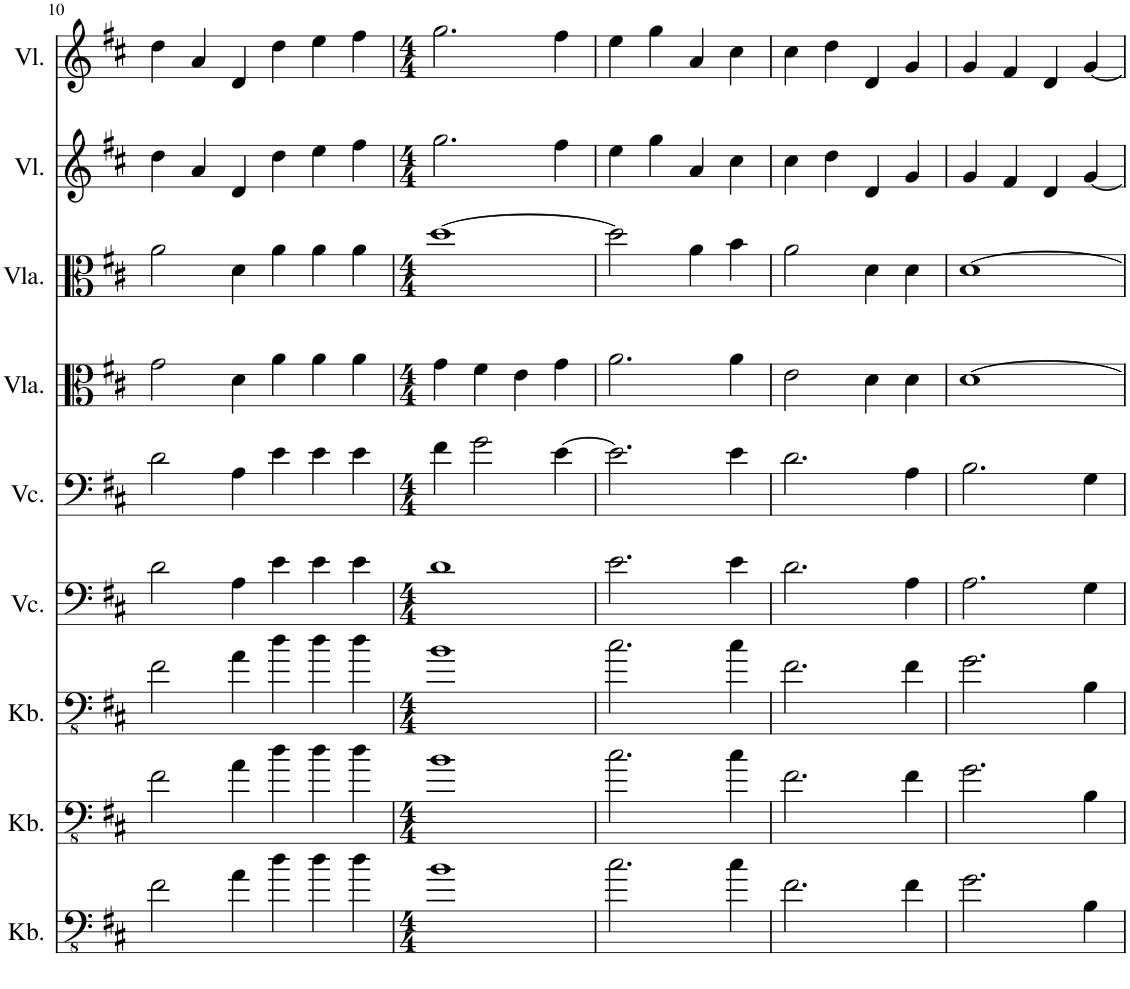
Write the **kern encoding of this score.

**kern	**kern	**kern	**kern	**kern	**kern	**kern	**kern	**kern
*part9	*part8	*part7	*part6	*part5	*part4	*part3	*part2	*part1
*staff9	*staff8	*staff7	*staff6	*staff5	*staff4	*staff3	*staff2	*staff1
*I"Kontrabass, Bass 3	*I"Kontrabass, Bass 2	*I"Kontrabass, Bass 1	*I"Violoncello, Tenor 2	*I"Violoncello, Tenor 1	*I"Bratsche, Alt 2	*I"Bratsche, Alt 1	*I"Violine, Sopran 2	*I"Violine, Sopran 1
*I'Kb.	*I'Kb.	*I'Kb.	*I'Vc.	*I'Vc.	*	*	*I'Vl.	*I'Vl.
!!LO:PB:g=z
*clefFv4	*clefFv4	*clefFv4	*clefF4	*clefF4	*clefC3	*clefC3	*clefG2	*clefG2
*Trd7c12	*Trd7c12	*Trd7c12	*	*	*	*	*	*
*k[f#c#]	*k[f#c#]	*k[f#c#]	*k[f#c#]	*k[f#c#]	*k[f#c#]	*k[f#c#]	*k[f#c#]	*k[f#c#]
*M3/2	*M3/2	*M3/2	*M3/2	*M3/2	*M3/2	*M3/2	*M3/2	*M3/2
=10	=10	=10	=10	=10	=10	=10	=10	=10
2F#\	2F#\	2F#\	2d\	2d\	2g\	2a\	4dd\	4dd\
.	.	.	.	.	.	.	4a/	4a/
4A\	4A\	4A\	4A\	4A\	4d\	4d\	4d/	4d/
4d\	4d\	4d\	4e\	4e\	4a\	4a\	4dd\	4dd\
4d\	4d\	4d\	4e\	4e\	4a\	4a\	4ee\	4ee\
4d\	4d\	4d\	4e\	4e\	4a\	4a\	4ff#\	4ff#\
=11	=11	=11	=11	=11	=11	=11	=11	=11
*M4/4	*M4/4	*M4/4	*M4/4	*M4/4	*M4/4	*M4/4	*M4/4	*M4/4
1B	1B	1B	1d	4f#\	4g\	[1dd	2.gg\	2.gg\
.	.	.	.	2g\	4f#\	.	.	.
.	.	.	.	.	4e\	.	.	.
.	.	.	.	[4e\	4g\	.	4ff#\	4ff#\
=12	=12	=12	=12	=12	=12	=12	=12	=12
2.c#\	2.c#\	2.c#\	2.e\	2.e\]	2.a\	2dd\]	4ee\	4ee\
.	.	.	.	.	.	.	4gg\	4gg\
.	.	.	.	.	.	4a\	4a/	4a/
4c#\	4c#\	4c#\	4e\	4e\	4a\	4b\	4cc#\	4cc#\
=13	=13	=13	=13	=13	=13	=13	=13	=13
2.F#\	2.F#\	2.F#\	2.d\	2.d\	2e\	2a\	4cc#\	4cc#\
.	.	.	.	.	.	.	4dd\	4dd\
.	.	.	.	.	4d\	4d\	4d/	4d/
4F#\	4F#\	4F#\	4A\	4A\	4d\	4d\	4g/	4g/
=14	=14	=14	=14	=14	=14	=14	=14	=14
2.G\	2.G\	2.G\	2.A\	2.B\	[1d	[1d	4g/	4g/
.	.	.	.	.	.	.	4f#/	4f#/
.	.	.	.	.	.	.	4d/	4d/
4BB\	4BB\	4BB\	4G\	4G\	.	.	[4g/	[4g/
=	=	=	=	=	=	=	=	=
*-	*-	*-	*-	*-	*-	*-	*-	*-
